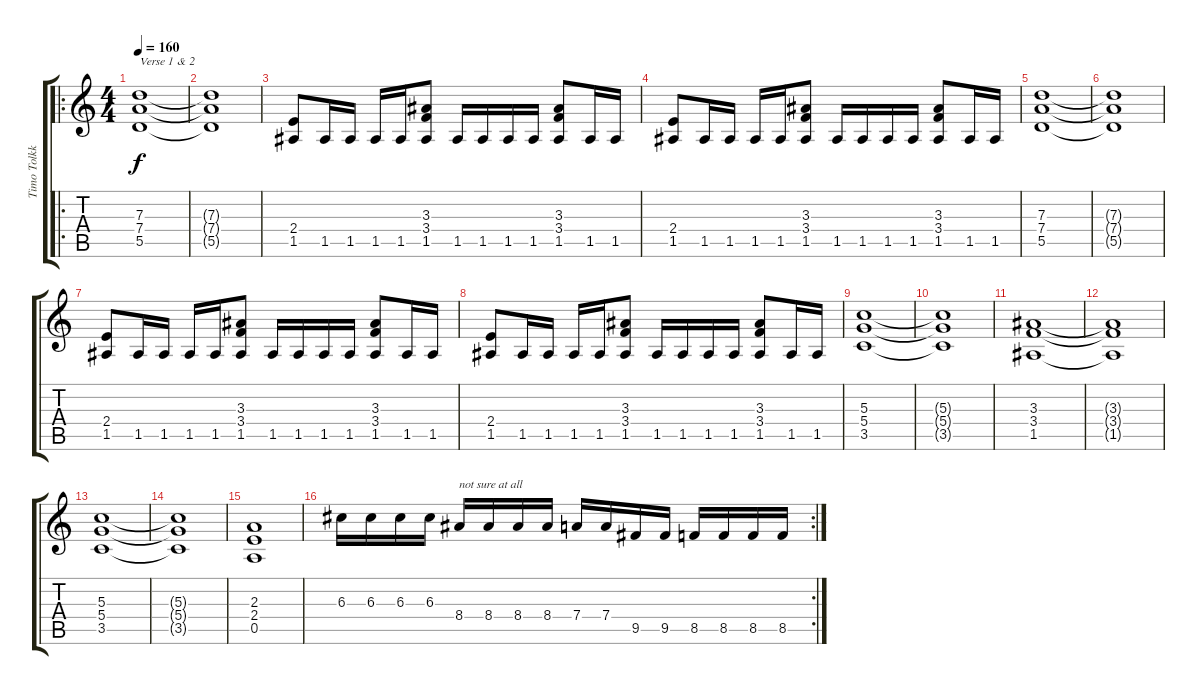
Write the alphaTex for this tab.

\track ("Timo Tolkki (Guitar)" "Timo Tolkk") {instrument distortionguitar}
\staff {score tabs}
\tuning (E4 B3 G3 D3 A2 E2) {hide}
\ro
\ts (4 4)
\tempo 160
\clef g2
\ks c
(7.3 7.4 5.5).1{txt "Verse 1 & 2" dy f} |
(7.3{t} 7.4{t} 5.5{t}).1 |
(2.4 1.5).8 1.5.16 1.5.16 1.5.16 1.5.16 (3.3 3.4 1.5).8 1.5.16 1.5.16 1.5.16 1.5.16 (3.3 3.4 1.5).8 1.5.16 1.5.16 |
(2.4 1.5).8 1.5.16 1.5.16 1.5.16 1.5.16 (3.3 3.4 1.5).8 1.5.16 1.5.16 1.5.16 1.5.16 (3.3 3.4 1.5).8 1.5.16 1.5.16 |
(7.3 7.4 5.5).1 |
(7.3{t} 7.4{t} 5.5{t}).1 |
(2.4 1.5).8 1.5.16 1.5.16 1.5.16 1.5.16 (3.3 3.4 1.5).8 1.5.16 1.5.16 1.5.16 1.5.16 (3.3 3.4 1.5).8 1.5.16 1.5.16 |
(2.4 1.5).8 1.5.16 1.5.16 1.5.16 1.5.16 (3.3 3.4 1.5).8 1.5.16 1.5.16 1.5.16 1.5.16 (3.3 3.4 1.5).8 1.5.16 1.5.16 |
(5.3 5.4 3.5).1 |
(5.3{t} 5.4{t} 3.5{t}).1 |
(3.3 3.4 1.5).1 |
(3.3{t} 3.4{t} 1.5{t}).1 |
(5.3 5.4 3.5).1 |
(5.3{t} 5.4{t} 3.5{t}).1 |
(2.3 2.4 0.5).1 |
\rc 2
6.3.16 6.3.16 6.3.16 6.3.16 8.4.16{txt "not sure at all"} 8.4.16 8.4.16 8.4.16 7.4.16 7.4.16 9.5.16 9.5.16 8.5.16 8.5.16 8.5.16 8.5.16
